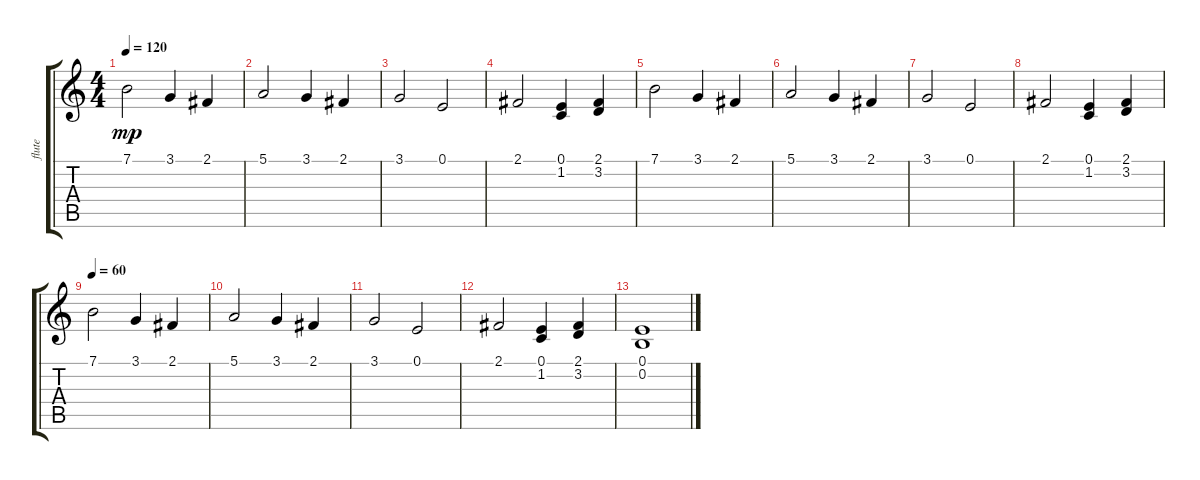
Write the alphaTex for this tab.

\track ("flute" "flute") {instrument flute}
\staff {score tabs}
\tuning (E4 B3 G3 D3 A2 E2) {hide}
\ts (4 4)
\tempo 120
\clef g2
\ks c
7.1.2{dy mp} 3.1.4 2.1.4 |
5.1.2 3.1.4 2.1.4 |
3.1.2 0.1.2 |
2.1.2 (0.1 1.2).4 (2.1 3.2).4 |
7.1.2 3.1.4 2.1.4 |
5.1.2 3.1.4 2.1.4 |
3.1.2 0.1.2 |
2.1.2 (0.1 1.2).4 (2.1 3.2).4 |
\tempo 60
7.1.2 3.1.4 2.1.4 |
5.1.2 3.1.4 2.1.4 |
3.1.2 0.1.2 |
2.1.2 (0.1 1.2).4 (2.1 3.2).4 |
(0.1 0.2).1
